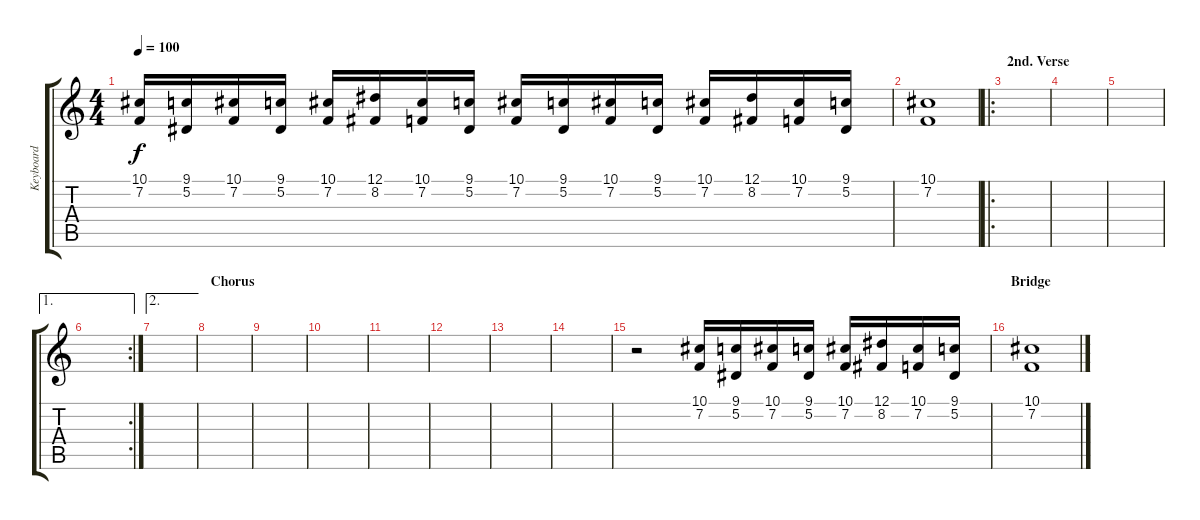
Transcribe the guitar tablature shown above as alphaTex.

\track ("Keyboard" "Keyboard") {instrument koto}
\staff {score tabs}
\tuning (Eb4 Bb3 Gb3 Db3 Ab2 Eb2) {hide}
\ts (4 4)
\tempo 100
\clef g2
\ks c
(10.1 7.2).16{dy f} (9.1 5.2).16 (10.1 7.2).16 (9.1 5.2).16 (10.1 7.2).16 (12.1 8.2).16 (10.1 7.2).16 (9.1 5.2).16 (10.1 7.2).16 (9.1 5.2).16 (10.1 7.2).16 (9.1 5.2).16 (10.1 7.2).16 (12.1 8.2).16 (10.1 7.2).16 (9.1 5.2).16 |
(10.1 7.2).1 |
\ro
\section ("" "2nd. Verse")
|
|
|
\ae 1
\rc 2
|
\ae 2
|
\section ("" "Chorus")
|
|
|
|
|
|
|
r.2 (10.1 7.2).16 (9.1 5.2).16 (10.1 7.2).16 (9.1 5.2).16 (10.1 7.2).16 (12.1 8.2).16 (10.1 7.2).16 (9.1 5.2).16 |
\section ("" "Bridge")
(10.1 7.2).1
